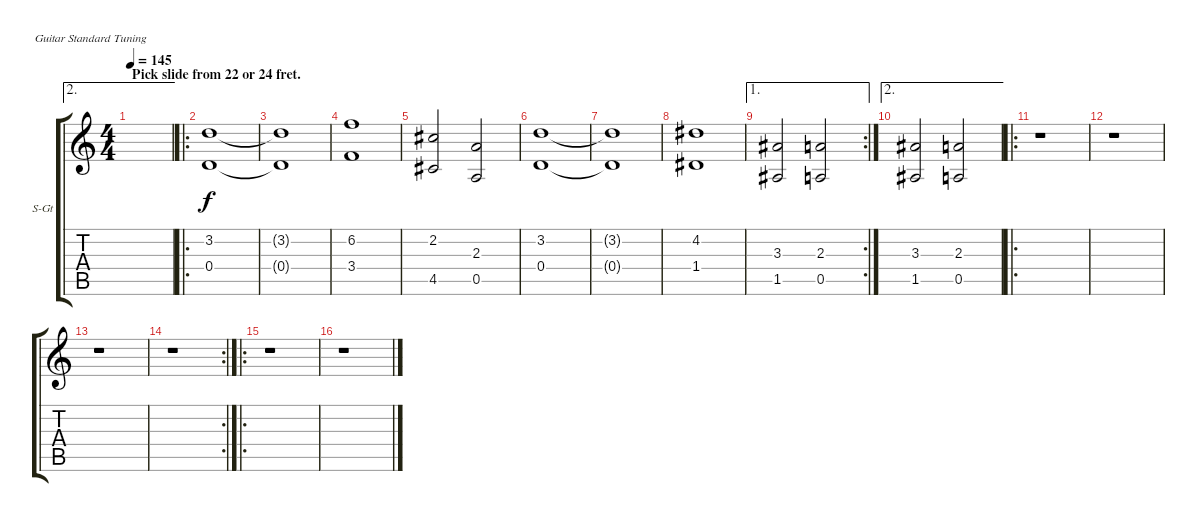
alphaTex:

\bracketExtendMode groupsimilarinstruments
\firstSystemTrackNameOrientation horizontal
\otherSystemsTrackNameOrientation horizontal
\track ("Lecter (KeybLeft)" "S-Gt") {instrument pad4choir}
\staff {score tabs}
\tuning (E4 B3 G3 D3 A2 E2)
\displaytranspose 12
\ae 2
\ts (4 4)
\section ("" "Pick slide from 22 or 24 fret.")
\tempo 145
\clef g2
\ks c
|
\ro
(3.2 0.4).1 |
(3.2{t} 0.4{t}).1 |
(6.2 3.4).1 |
(2.2 4.5).2 (2.3 0.5).2 |
(3.2 0.4).1 |
(3.2{t} 0.4{t}).1 |
(4.2 1.4).1 |
\ae 1
\rc 2
(3.3 1.5).2 (2.3 0.5).2 |
\ae 2
(3.3 1.5).2 (2.3 0.5).2 |
\ro
r.1 |
r.1 |
r.1 |
\rc 2
r.1 |
\ro
r.1 |
r.1
